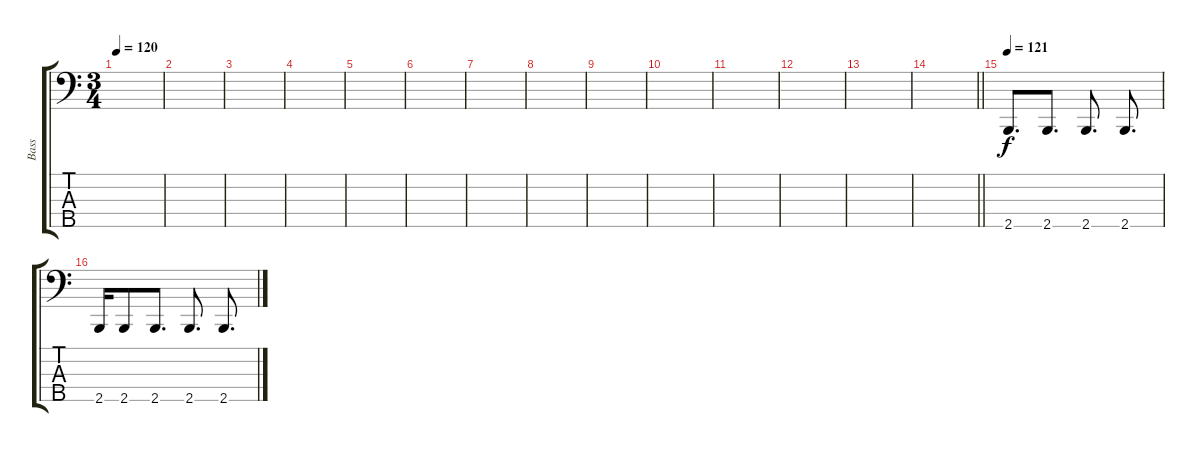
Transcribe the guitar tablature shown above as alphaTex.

\track ("Bass" "Bass") {instrument electricbassfinger}
\staff {score tabs}
\tuning (G2 D2 A1 E1 A0) {hide}
\ts (3 4)
\tempo 120
\clef f4
\ks c
|
|
|
|
|
|
|
|
|
|
|
|
|
\barLineRight lightlight
|
\section ("" "")
\tempo 121
2.5.8{d} 2.5.8{d} 2.5.8{d} 2.5.8{d} |
2.5.16 2.5.8 2.5.8{d} 2.5.8{d} 2.5.8{d}
